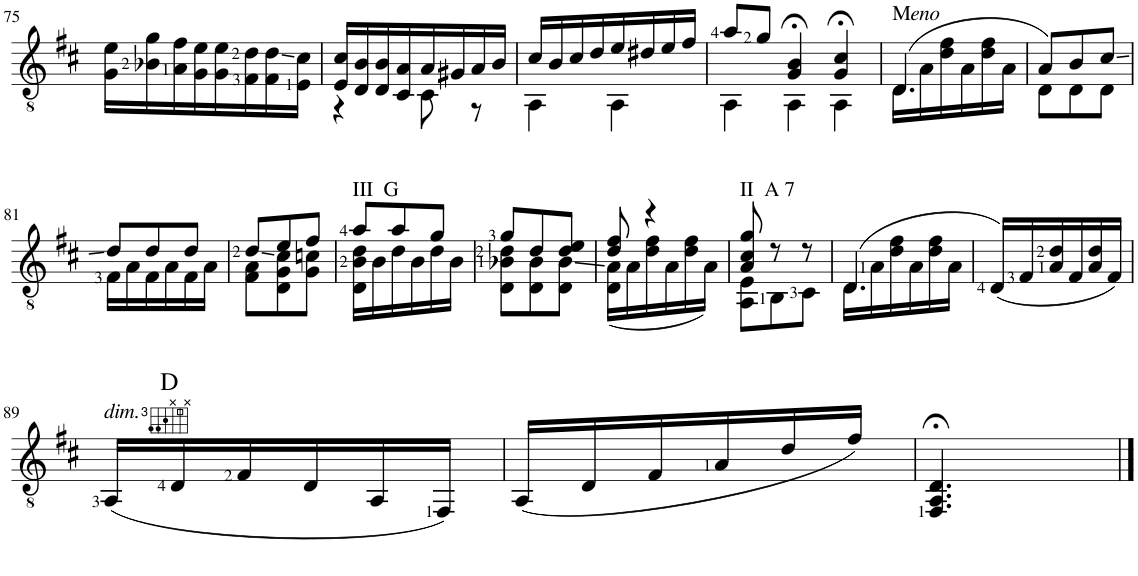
**kern	**harte
*part1	*part1
*staff1	*
*I"Guitar	*
*I'Guit.	*
!!LO:PB:g=z
*clefGv2	*
*k[f#c#]	*
*M3/8	*
=75	=75
16G\ 16e\LL	.
16B-X\ 16g\	.
16A\ 16f#\	.
16G\ 16e\	.
16G\ 16e\	.
16F#\ 16d\	.
16F#\ 16d\	.
16E\ 16c#\JJ	.
=76	=76
*^	*
16E/ 16c#/LL	4r	.
16D/ 16B/	.	.
16D/ 16B/	.	.
16C#/ 16A/	.	.
16A/	8C#\	.
16G#X/	.	.
16A/	8r	.
16B/JJ	.	.
=77	=77	=77
16c#/LL	4AA\	.
16B/	.	.
16c#/	.	.
16d/	.	.
16e/	[8AA\	.
16d#X/	.	.
16e/	8ryy	.
16f#/JJ	.	.
=78	=78	=78
8a/L	4AA\	.
8g/J	.	.
[8G/ [8B/	8AA\]	.
8ryy	[8AA\	.
4G/;< 4c#/;<	4AA\	.
=79	=79	=79
!LO:TX:a:t=M	!	!
!LO:TX:a:i:t=eno	!	!
(4.D/	16D\LL	.
.	8AA\]	.
.	16A\	.
.	16d\ 16f#\	.
.	16A\	.
8G/];< 8B/];<	16d\ 16f#\	.
.	16A\JJ	.
=80	=80	=80
8A/L)	8D\L	.
8B/	8D\	.
8c#/J	8D\J	.
!!LO:LB:g=z	!!
=81	=81	=81
8d/L	16F#\LL	.
.	16A\	.
8d/	16F#\	.
.	16A\	.
8d/J	16F#\	.
.	16A\JJ	.
=82	=82	=82
8d/L	8F#\ 8A\L	.
8e/	8D\ 8G\ 8c#\	.
8f#/J	8G\ 8cn\J	.
=83	=83	=83
!LO:TX:a:t=III  G	!	!
8a/L	16D\ 16B\ 16d\LL	.
.	16B\	.
8a/	16d\	.
.	16B\	.
8g/J	16d\	.
.	16B\JJ	.
=84	=84	=84
8g/L	8D\ 8B-X\ 8d\L	.
8d/	8D\ 8B-\	.
8d/ 8e/J	8D\ 8B-\J	.
=85	=85	=85
8d/ 8f#/	(16D\ 16A\LL	.
.	16A\	.
4r	16d\ 16f#\	.
.	16A\	.
.	16d\ 16f#\	.
.	16A\JJ)	.
=86	=86	=86
!LO:TX:a:t=II  A 7	!	!
8A/ 8c#/ 8g/	8AA\ 8E\L	.
8r	8BB\	.
8r	8C#\J	.
=87	=87	=87
(4.D/	16D\LL	.
.	16A\	.
.	16d\ 16f#\	.
.	16A\	.
.	16d\ 16f#\	.
.	16A\JJ	.
*v	*v	*
=88	=88
(16D/LL)	.
16F#/	.
16A/ 16d/	.
16F#/	.
16A/ 16d/	.
16F#/JJ)	.
!!LO:LB:g=z
=89	=89
!LO:TX:a:i:t=dim.	!
(16AA/LL	D:maj
16D/	.
16F#/	.
16D/	.
16AA/	.
16FF#/JJ)	.
=90	=90
(16AA/LL	.
16D/	.
16F#/	.
16A/	.
16d/	.
16f#/JJ)	.
=91	=91
4.FF#/;< 4.AA/;< 4.D/;<	.
==	==
*-	*-
